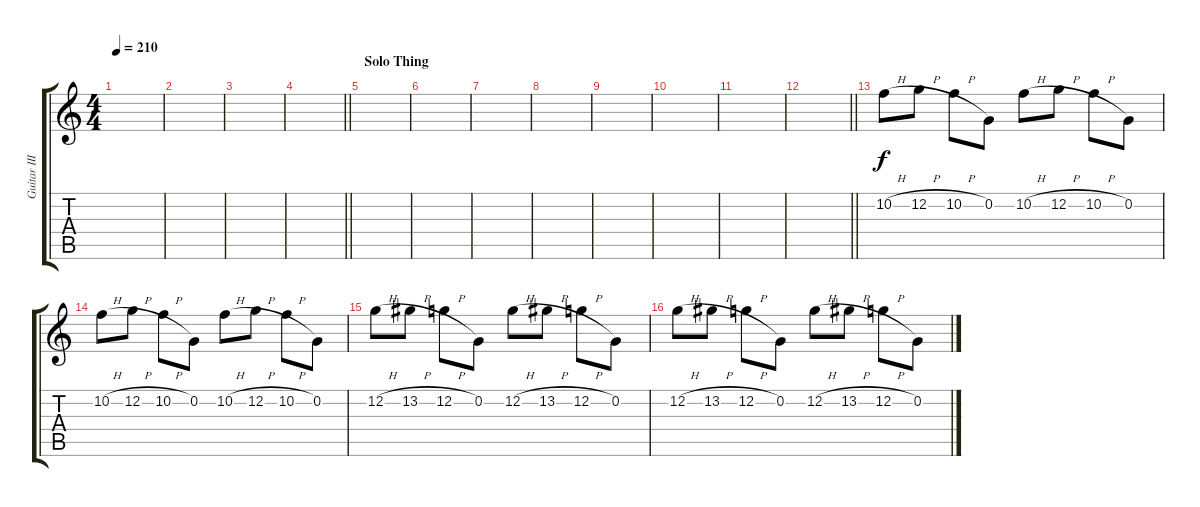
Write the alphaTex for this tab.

\track ("Guitar III" "Guitar III") {instrument distortionguitar}
\staff {score tabs}
\tuning (C4 G3 Eb3 Bb2 F2 C2) {hide}
\ts (4 4)
\tempo 210
\clef g2
\ks c
|
|
|
\barLineRight lightlight
|
\section ("" "Solo Thing")
|
|
|
|
|
|
|
\barLineRight lightlight
|
10.2{h}.8 12.2{h}.8 10.2{h}.8 0.2.8 10.2{h}.8 12.2{h}.8 10.2{h}.8 0.2.8 |
10.2{h}.8 12.2{h}.8 10.2{h}.8 0.2.8 10.2{h}.8 12.2{h}.8 10.2{h}.8 0.2.8 |
12.2{h}.8 13.2{h}.8 12.2{h}.8 0.2.8 12.2{h}.8 13.2{h}.8 12.2{h}.8 0.2.8 |
12.2{h}.8 13.2{h}.8 12.2{h}.8 0.2.8 12.2{h}.8 13.2{h}.8 12.2{h}.8 0.2.8
